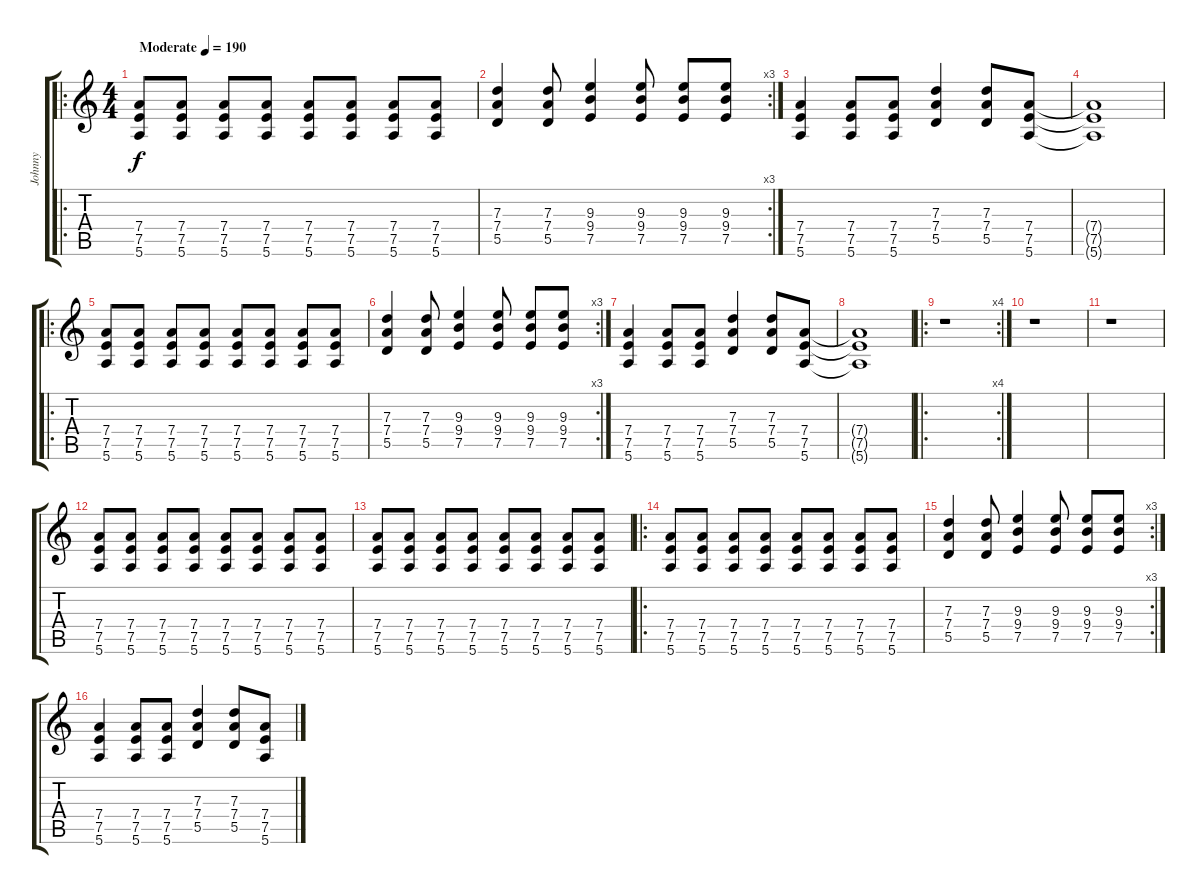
\track ("Johnny" "Johnny") {instrument distortionguitar}
\staff {score tabs}
\tuning (E4 B3 G3 D3 A2 E2) {hide}
\ro
\ts (4 4)
\tempo (190 "Moderate")
\clef g2
\ks c
(7.4 7.5 5.6).8{dy f instrument distortionguitar} (7.4 7.5 5.6).8 (7.4 7.5 5.6).8 (7.4 7.5 5.6).8 (7.4 7.5 5.6).8 (7.4 7.5 5.6).8 (7.4 7.5 5.6).8 (7.4 7.5 5.6).8 |
\rc 3
(7.3 7.4 5.5).4 (7.3 7.4 5.5).8 (9.3 9.4 7.5).4 (9.3 9.4 7.5).8 (9.3 9.4 7.5).8 (9.3 9.4 7.5).8 |
(7.4 7.5 5.6).4 (7.4 7.5 5.6).8 (7.4 7.5 5.6).8 (7.3 7.4 5.5).4 (7.3 7.4 5.5).8 (7.4 7.5 5.6).8 |
(7.4{t} 7.5{t} 5.6{t}).1 |
\ro
(7.4 7.5 5.6).8 (7.4 7.5 5.6).8 (7.4 7.5 5.6).8 (7.4 7.5 5.6).8 (7.4 7.5 5.6).8 (7.4 7.5 5.6).8 (7.4 7.5 5.6).8 (7.4 7.5 5.6).8 |
\rc 3
(7.3 7.4 5.5).4 (7.3 7.4 5.5).8 (9.3 9.4 7.5).4 (9.3 9.4 7.5).8 (9.3 9.4 7.5).8 (9.3 9.4 7.5).8 |
(7.4 7.5 5.6).4 (7.4 7.5 5.6).8 (7.4 7.5 5.6).8 (7.3 7.4 5.5).4 (7.3 7.4 5.5).8 (7.4 7.5 5.6).8 |
(7.4{t} 7.5{t} 5.6{t}).1 |
\ro
\rc 4
r.1 |
r.1 |
r.1 |
(7.4 7.5 5.6).8 (7.4 7.5 5.6).8 (7.4 7.5 5.6).8 (7.4 7.5 5.6).8 (7.4 7.5 5.6).8 (7.4 7.5 5.6).8 (7.4 7.5 5.6).8 (7.4 7.5 5.6).8 |
(7.4 7.5 5.6).8 (7.4 7.5 5.6).8 (7.4 7.5 5.6).8 (7.4 7.5 5.6).8 (7.4 7.5 5.6).8 (7.4 7.5 5.6).8 (7.4 7.5 5.6).8 (7.4 7.5 5.6).8 |
\ro
(7.4 7.5 5.6).8 (7.4 7.5 5.6).8 (7.4 7.5 5.6).8 (7.4 7.5 5.6).8 (7.4 7.5 5.6).8 (7.4 7.5 5.6).8 (7.4 7.5 5.6).8 (7.4 7.5 5.6).8 |
\rc 3
(7.3 7.4 5.5).4 (7.3 7.4 5.5).8 (9.3 9.4 7.5).4 (9.3 9.4 7.5).8 (9.3 9.4 7.5).8 (9.3 9.4 7.5).8 |
(7.4 7.5 5.6).4 (7.4 7.5 5.6).8 (7.4 7.5 5.6).8 (7.3 7.4 5.5).4 (7.3 7.4 5.5).8 (7.4 7.5 5.6).8
